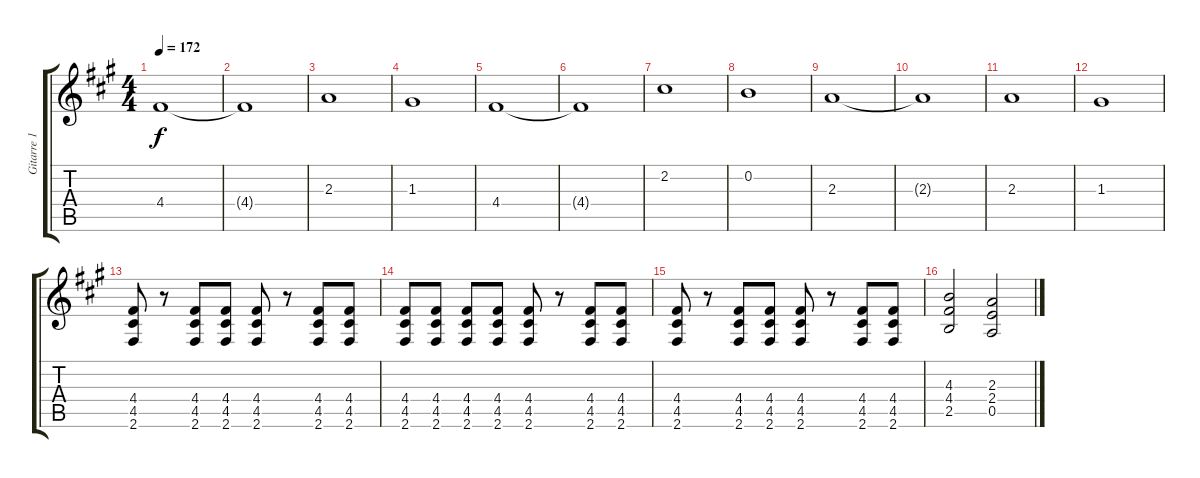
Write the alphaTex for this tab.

\track ("Gitarre 1" "Gitarre 1") {instrument distortionguitar}
\staff {score tabs}
\tuning (E4 B3 G3 D3 A2 E2) {hide}
\ts (4 4)
\tempo 172
\clef g2
\ks a
4.4.1{dy f instrument distortionguitar} |
4.4{t}.1 |
2.3.1 |
1.3.1 |
4.4.1 |
4.4{t}.1 |
2.2.1 |
0.2.1 |
2.3.1 |
2.3{t}.1 |
2.3.1 |
1.3.1 |
(4.4 4.5 2.6).8 r.8 (4.4 4.5 2.6).8 (4.4 4.5 2.6).8 (4.4 4.5 2.6).8 r.8 (4.4 4.5 2.6).8 (4.4 4.5 2.6).8 |
(4.4 4.5 2.6).8 (4.4 4.5 2.6).8 (4.4 4.5 2.6).8 (4.4 4.5 2.6).8 (4.4 4.5 2.6).8 r.8 (4.4 4.5 2.6).8 (4.4 4.5 2.6).8 |
(4.4 4.5 2.6).8 r.8 (4.4 4.5 2.6).8 (4.4 4.5 2.6).8 (4.4 4.5 2.6).8 r.8 (4.4 4.5 2.6).8 (4.4 4.5 2.6).8 |
(4.3 4.4 2.5).2 (2.3 2.4 0.5).2
